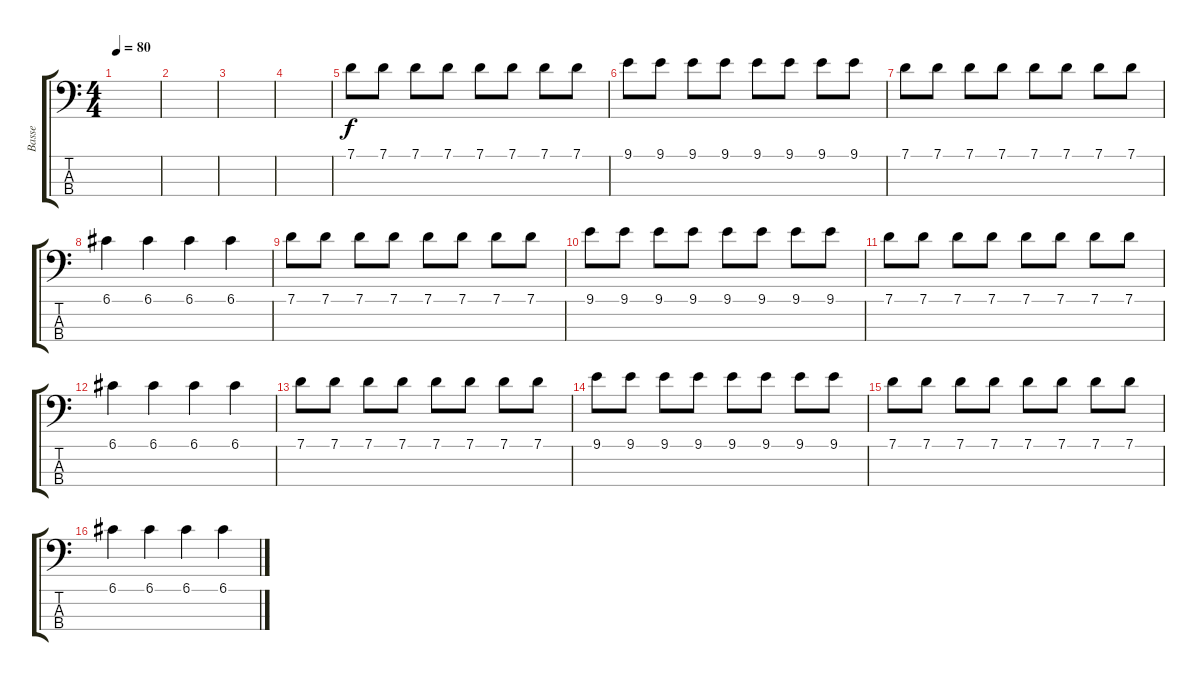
\track ("Basse" "Basse") {instrument acousticbass}
\staff {score tabs}
\tuning (G2 D2 A1 E1) {hide}
\ts (4 4)
\tempo 80
\clef f4
\ks c
|
|
|
|
7.1.8 7.1.8 7.1.8 7.1.8 7.1.8 7.1.8 7.1.8 7.1.8 |
9.1.8 9.1.8 9.1.8 9.1.8 9.1.8 9.1.8 9.1.8 9.1.8 |
7.1.8 7.1.8 7.1.8 7.1.8 7.1.8 7.1.8 7.1.8 7.1.8 |
6.1.4 6.1.4 6.1.4 6.1.4 |
7.1.8 7.1.8 7.1.8 7.1.8 7.1.8 7.1.8 7.1.8 7.1.8 |
9.1.8 9.1.8 9.1.8 9.1.8 9.1.8 9.1.8 9.1.8 9.1.8 |
7.1.8 7.1.8 7.1.8 7.1.8 7.1.8 7.1.8 7.1.8 7.1.8 |
6.1.4 6.1.4 6.1.4 6.1.4 |
7.1.8 7.1.8 7.1.8 7.1.8 7.1.8 7.1.8 7.1.8 7.1.8 |
9.1.8 9.1.8 9.1.8 9.1.8 9.1.8 9.1.8 9.1.8 9.1.8 |
7.1.8 7.1.8 7.1.8 7.1.8 7.1.8 7.1.8 7.1.8 7.1.8 |
6.1.4 6.1.4 6.1.4 6.1.4
